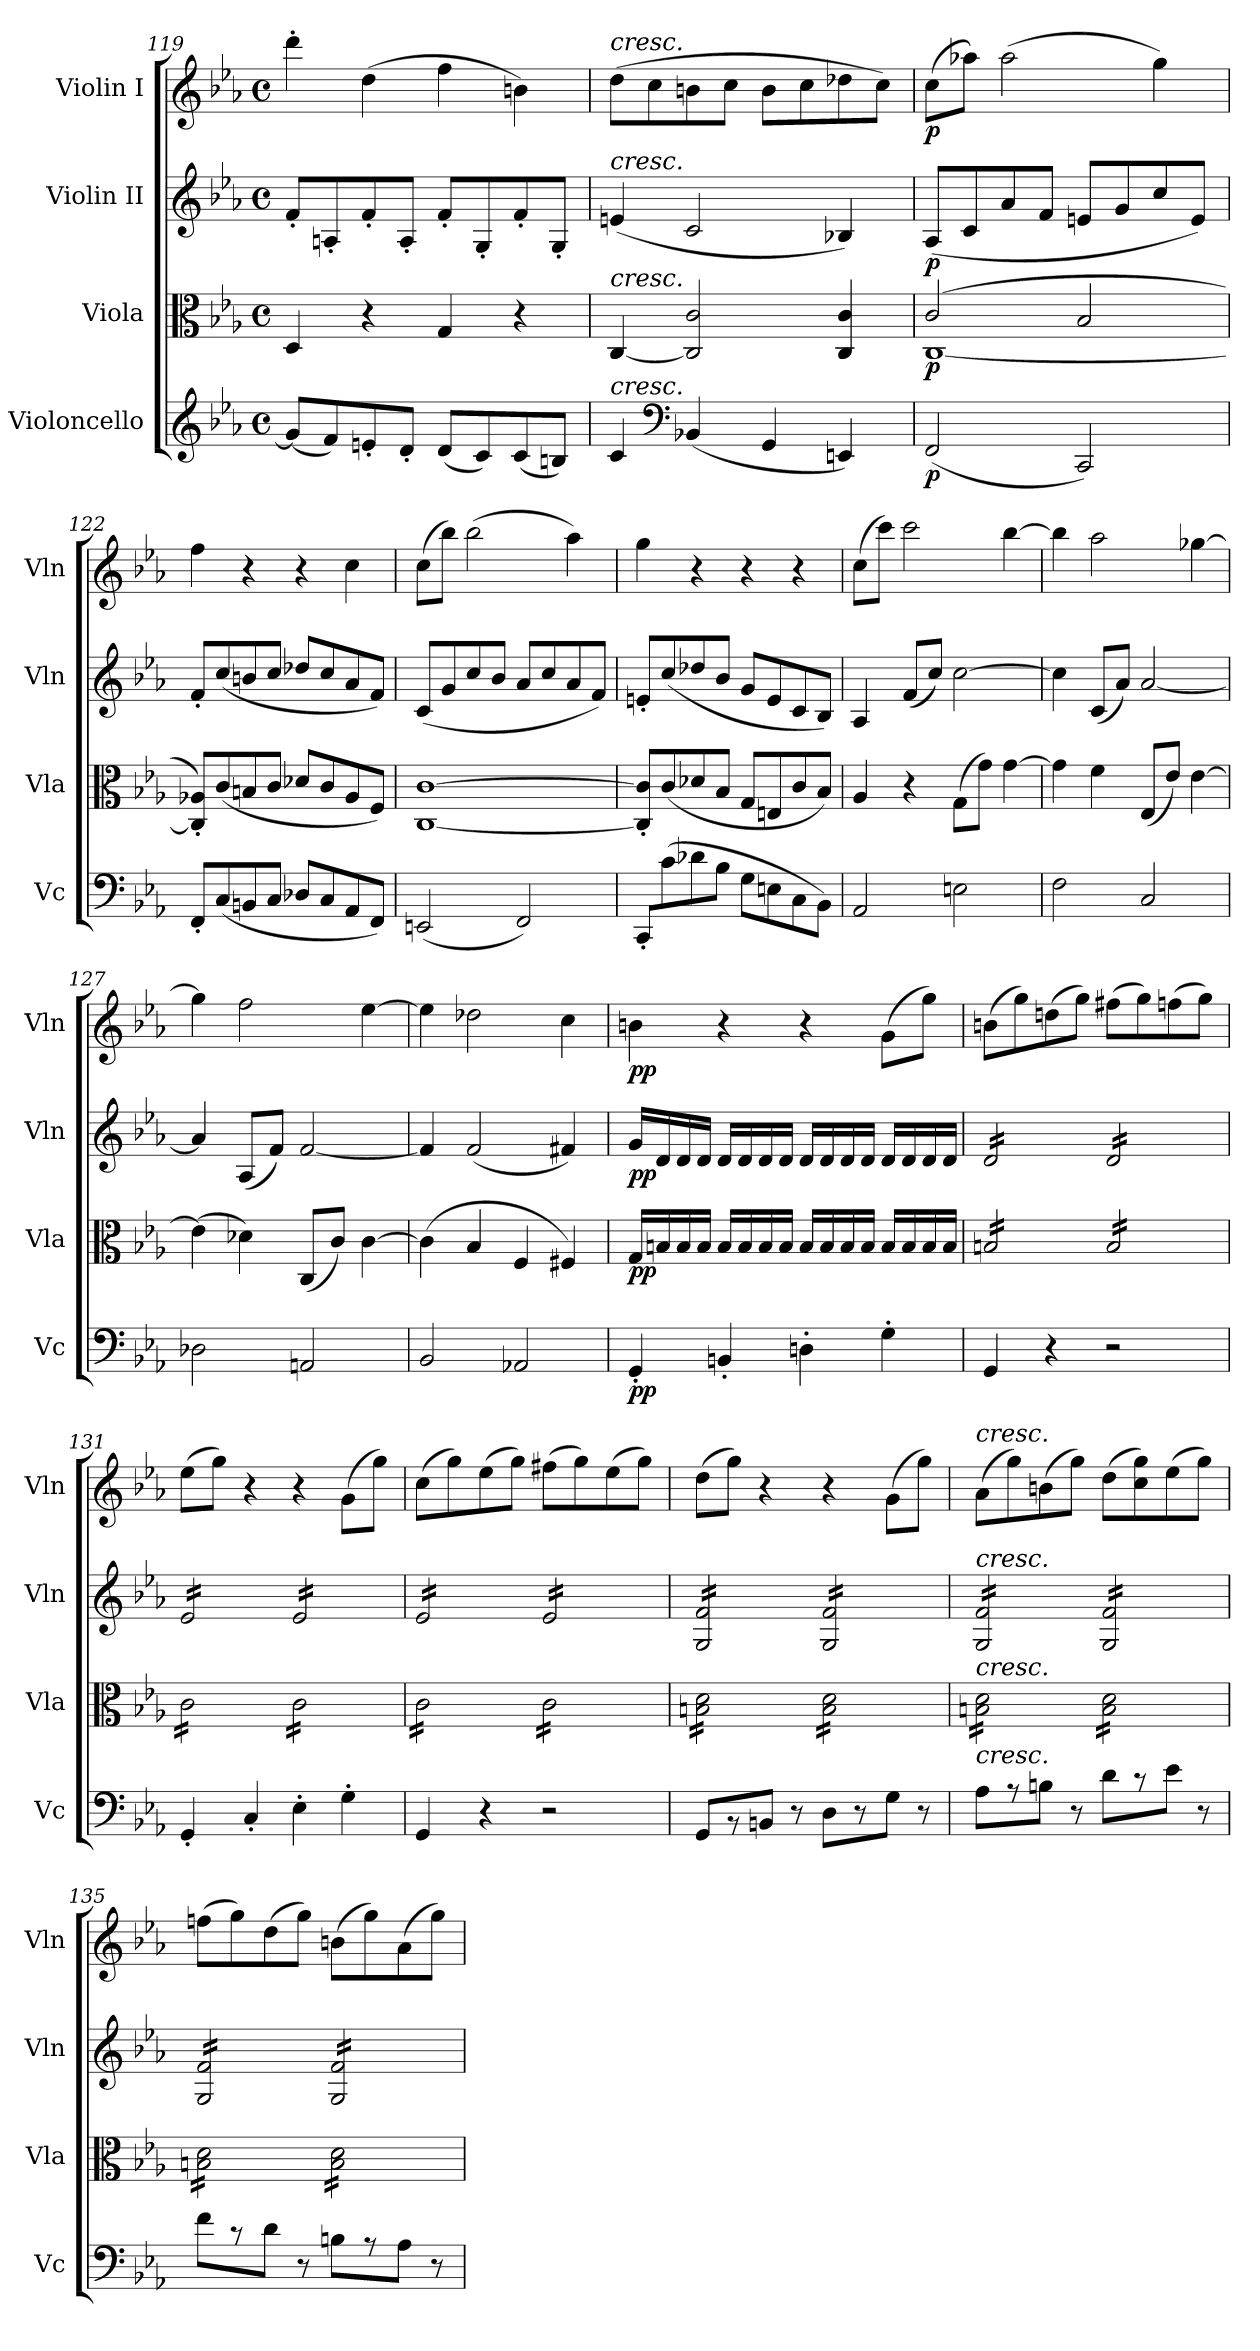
**kern	**dynam	**kern	**dynam	**kern	**dynam	**kern	**dynam
*part4	*part4	*part3	*part3	*part2	*part2	*part1	*part1
*staff4	*staff4	*staff3	*staff3	*staff2	*staff2	*staff1	*staff1
*I"Violoncello	*	*I"Viola	*	*I"Violin II	*	*I"Violin I	*
*I'Vc	*	*I'Vla	*	*I'Vln	*	*I'Vln	*
*clefG2	*	*clefC3	*	*clefG2	*	*clefG2	*
*k[b-e-a-]	*	*k[b-e-a-]	*	*k[b-e-a-]	*	*k[b-e-a-]	*
*M4/4	*	*M4/4	*	*M4/4	*	*M4/4	*
*met(c)	*	*met(c)	*	*met(c)	*	*met(c)	*
=119	=119	=119	=119	=119	=119	=119	=119
(8g/L]	.	4D/	.	8f'/L	.	4ddd'\	.
8f/)	.	.	.	8An'/	.	.	.
8en'/	.	4r	.	8f'/	.	(4dd\	.
8d'/J	.	.	.	8A'/J	.	.	.
(8d/L	.	4G/	.	8f'/L	.	4ff\	.
8c/)	.	.	.	8G'/	.	.	.
(8c/	.	4r	.	8f'/	.	4bn\)	.
8Bn/J)	.	.	.	8G'/J	.	.	.
=120	=120	=120	=120	=120	=120	=120	=120
!	!	!	!	!	!	!LO:TX:a:i:t=cresc.	!
!	!	!	!	!LO:TX:a:i:t=cresc.	!	!	!
!	!	!LO:TX:a:i:t=cresc.	!	!	!	!	!
!LO:TX:a:i:t=cresc.	!	!	!	!	!	!	!
4c/	.	[4C/	.	(4en/	.	(8dd\L	.
.	.	.	.	.	.	8cc\	.
*clefF4	*	*	*	*	*	*	*
(4BB-X/	.	2C/] 2c/	.	2c/	.	8bn\	.
.	.	.	.	.	.	8cc\J	.
4GG/	.	.	.	.	.	8b\L	.
.	.	.	.	.	.	8cc\	.
4EEn/)	.	4C/ 4c/	.	4B-X/)	.	8dd-X\	.
.	.	.	.	.	.	8cc\J)	.
!!LO:LB:g=z
=121	=121	=121	=121	=121	=121	=121	=121
*	*	*^	*	*	*	*	*
!	!LO:DY:b	!	!	!LO:DY:b	!	!LO:DY:b	!	!LO:DY:b
(2FF/	p	(2c/	[1C	p	(8A-/L	p	(8cc\L	p
.	.	.	.	.	8c/	.	8aa-X\J)	.
.	.	.	.	.	8a-/	.	(2aa-\	.
.	.	.	.	.	8f/J	.	.	.
2CC/)	.	2B-/	.	.	8en/L	.	.	.
.	.	.	.	.	8g/	.	.	.
.	.	.	.	.	8cc/	.	4gg\)	.
.	.	.	.	.	8e/J)	.	.	.
*	*	*v	*v	*	*	*	*	*
=122	=122	=122	=122	=122	=122	=122	=122
8FF'/L	.	8C/]' 8A-X/'L)	.	8f'/L	.	4ff\	.
(8C/	.	(8c/	.	(8cc/	.	.	.
8BBn/	.	8Bn/	.	8bn/	.	4r	.
8C/J	.	8c/J	.	8cc/J	.	.	.
8D-X/L	.	8d-X/L	.	8dd-X/L	.	4r	.
8C/	.	8c/	.	8cc/	.	.	.
8AA-/	.	8A-/	.	8a-/	.	4cc\	.
8FF/J)	.	8F/J)	.	8f/J)	.	.	.
=123	=123	=123	=123	=123	=123	=123	=123
(2EEn/	.	[1C [1c	.	(8c/L	.	(8cc\L	.
.	.	.	.	8g/	.	8bb-\J)	.
.	.	.	.	8cc/	.	(2bb-\	.
.	.	.	.	8b-/J	.	.	.
2FF/)	.	.	.	8a-/L	.	.	.
.	.	.	.	8cc/	.	.	.
.	.	.	.	8a-/	.	4aa-\)	.
.	.	.	.	8f/J)	.	.	.
=124	=124	=124	=124	=124	=124	=124	=124
8CC'/L	.	8C/]' 8c/]'L	.	8en'/L	.	4gg\	.
(8c\	.	(8c/	.	(8cc/	.	.	.
8d-X\	.	8d-X/	.	8dd-X/	.	4r	.
8B-\J	.	8B-/J	.	8b-/J	.	.	.
8G\L	.	8G/L	.	8g/L	.	4r	.
8En\	.	8En/	.	8e/	.	.	.
8C\	.	8c/	.	8c/	.	4r	.
8BB-\J)	.	8B-/J)	.	8B-/J)	.	.	.
!!LO:PB:g=z
=125	=125	=125	=125	=125	=125	=125	=125
2AA-/	.	4A-/	.	4A-/	.	(8cc\L	.
.	.	.	.	.	.	8ccc\J)	.
.	.	4r	.	(8f/L	.	2ccc\	.
.	.	.	.	8cc/J)	.	.	.
2En\	.	(8G\L	.	[2cc\	.	.	.
.	.	8g\J)	.	.	.	.	.
.	.	[4g\	.	.	.	[4bb-\	.
=126	=126	=126	=126	=126	=126	=126	=126
2F\	.	4g\]	.	4cc\]	.	4bb-\]	.
.	.	4f\	.	(8c/L	.	2aa-\	.
.	.	.	.	8a-/J)	.	.	.
2C/	.	(8E-/L	.	[2a-/	.	.	.
.	.	8e-/J)	.	.	.	.	.
.	.	[4e-\	.	.	.	[4gg-X\	.
=127	=127	=127	=127	=127	=127	=127	=127
2D-X\	.	(4e-\]	.	4a-/]	.	4gg-\]	.
.	.	4d-X\)	.	(8A-/L	.	2ff\	.
.	.	.	.	8f/J)	.	.	.
2AAn/	.	(8C/L	.	[2f/	.	.	.
.	.	8c/J)	.	.	.	.	.
.	.	[4c\	.	.	.	[4ee-\	.
=128	=128	=128	=128	=128	=128	=128	=128
2BB-/	.	(4c\]	.	4f/]	.	4ee-\]	.
.	.	4B-/	.	(2f/	.	2dd-X\	.
2AA-X/	.	4F/	.	.	.	.	.
.	.	4F#X/)	.	4f#X/)	.	4cc\	.
!!LO:LB:g=z
=129	=129	=129	=129	=129	=129	=129	=129
!	!LO:DY:b	!	!LO:DY:b	!	!LO:DY:b	!	!LO:DY:b
4GG'/	pp	16G/LL	pp	16g/LL	pp	4bn\	pp
.	.	16Bn/	.	16d/	.	.	.
.	.	16B/	.	16d/	.	.	.
.	.	16B/JJ	.	16d/JJ	.	.	.
4BBn'/	.	16B/LL	.	16d/LL	.	4r	.
.	.	16B/	.	16d/	.	.	.
.	.	16B/	.	16d/	.	.	.
.	.	16B/JJ	.	16d/JJ	.	.	.
4Dn'\	.	16B/LL	.	16d/LL	.	4r	.
.	.	16B/	.	16d/	.	.	.
.	.	16B/	.	16d/	.	.	.
.	.	16B/JJ	.	16d/JJ	.	.	.
4G'\	.	16B/LL	.	16d/LL	.	(8g\L	.
.	.	16B/	.	16d/	.	.	.
.	.	16B/	.	16d/	.	8gg\J)	.
.	.	16B/JJ	.	16d/JJ	.	.	.
=130	=130	=130	=130	=130	=130	=130	=130
*	*	*tremolo	*	*	*	*	*
*	*	*	*	*tremolo	*	*	*
4GG/	.	16Bn/LL	.	16d/LL	.	(8bn\L	.
.	.	16Bn/	.	16d/	.	.	.
.	.	16Bn/	.	16d/	.	8gg\)	.
.	.	16Bn/	.	16d/	.	.	.
4r	.	16Bn/	.	16d/	.	(8ddn\	.
.	.	16Bn/	.	16d/	.	.	.
.	.	16Bn/	.	16d/	.	8gg\J)	.
.	.	16Bn/JJ	.	16d/JJ	.	.	.
2r	.	16B/LL	.	16d/LL	.	(8ff#X\L	.
.	.	16B/	.	16d/	.	.	.
.	.	16B/	.	16d/	.	8gg\)	.
.	.	16B/	.	16d/	.	.	.
.	.	16B/	.	16d/	.	(8ffn\	.
.	.	16B/	.	16d/	.	.	.
.	.	16B/	.	16d/	.	8gg\J)	.
.	.	16B/JJ	.	16d/JJ	.	.	.
=131	=131	=131	=131	=131	=131	=131	=131
4GG'/	.	16c\LL	.	16e-/LL	.	(8ee-\L	.
.	.	16c\	.	16e-/	.	.	.
.	.	16c\	.	16e-/	.	8gg\J)	.
.	.	16c\	.	16e-/	.	.	.
4C'/	.	16c\	.	16e-/	.	4r	.
.	.	16c\	.	16e-/	.	.	.
.	.	16c\	.	16e-/	.	.	.
.	.	16c\JJ	.	16e-/JJ	.	.	.
4E-'\	.	16c\LL	.	16e-/LL	.	4r	.
.	.	16c\	.	16e-/	.	.	.
.	.	16c\	.	16e-/	.	.	.
.	.	16c\	.	16e-/	.	.	.
4G'\	.	16c\	.	16e-/	.	(8g\L	.
.	.	16c\	.	16e-/	.	.	.
.	.	16c\	.	16e-/	.	8gg\J)	.
.	.	16c\JJ	.	16e-/JJ	.	.	.
=132	=132	=132	=132	=132	=132	=132	=132
4GG/	.	16c\LL	.	16e-/LL	.	(8cc\L	.
.	.	16c\	.	16e-/	.	.	.
.	.	16c\	.	16e-/	.	8gg\)	.
.	.	16c\	.	16e-/	.	.	.
4r	.	16c\	.	16e-/	.	(8ee-\	.
.	.	16c\	.	16e-/	.	.	.
.	.	16c\	.	16e-/	.	8gg\J)	.
.	.	16c\JJ	.	16e-/JJ	.	.	.
2r	.	16c\LL	.	16e-/LL	.	(8ff#X\L	.
.	.	16c\	.	16e-/	.	.	.
.	.	16c\	.	16e-/	.	8gg\)	.
.	.	16c\	.	16e-/	.	.	.
.	.	16c\	.	16e-/	.	(8ee-\	.
.	.	16c\	.	16e-/	.	.	.
.	.	16c\	.	16e-/	.	8gg\J)	.
.	.	16c\JJ	.	16e-/JJ	.	.	.
!!LO:LB:g=z
=133	=133	=133	=133	=133	=133	=133	=133
8GG/L	.	16Bn\ 16d\LL	.	16G/ 16f/LL	.	(8dd\L	.
.	.	16Bn\ 16d\	.	16G/ 16f/	.	.	.
8r	.	16Bn\ 16d\	.	16G/ 16f/	.	8gg\J)	.
.	.	16Bn\ 16d\	.	16G/ 16f/	.	.	.
8BBn/J	.	16Bn\ 16d\	.	16G/ 16f/	.	4r	.
.	.	16Bn\ 16d\	.	16G/ 16f/	.	.	.
8r	.	16Bn\ 16d\	.	16G/ 16f/	.	.	.
.	.	16Bn\ 16d\JJ	.	16G/ 16f/JJ	.	.	.
8D\L	.	16B\ 16d\LL	.	16G/ 16f/LL	.	4r	.
.	.	16B\ 16d\	.	16G/ 16f/	.	.	.
8r	.	16B\ 16d\	.	16G/ 16f/	.	.	.
.	.	16B\ 16d\	.	16G/ 16f/	.	.	.
8G\J	.	16B\ 16d\	.	16G/ 16f/	.	(8g\L	.
.	.	16B\ 16d\	.	16G/ 16f/	.	.	.
8r	.	16B\ 16d\	.	16G/ 16f/	.	8gg\J)	.
.	.	16B\ 16d\JJ	.	16G/ 16f/JJ	.	.	.
=134	=134	=134	=134	=134	=134	=134	=134
!	!	!	!	!	!	!LO:TX:a:i:t=cresc.	!
!	!	!	!	!LO:TX:a:i:t=cresc.	!	!	!
!	!	!LO:TX:a:i:t=cresc.	!	!	!	!	!
!LO:TX:a:i:t=cresc.	!	!	!	!	!	!	!
8A-\L	.	16Bn\ 16d\LL	.	16G/ 16f/LL	.	(8a-\L	.
.	.	16Bn\ 16d\	.	16G/ 16f/	.	.	.
8r	.	16Bn\ 16d\	.	16G/ 16f/	.	8gg\)	.
.	.	16Bn\ 16d\	.	16G/ 16f/	.	.	.
8Bn\J	.	16Bn\ 16d\	.	16G/ 16f/	.	(8bn\	.
.	.	16Bn\ 16d\	.	16G/ 16f/	.	.	.
8r	.	16Bn\ 16d\	.	16G/ 16f/	.	8gg\J)	.
.	.	16Bn\ 16d\JJ	.	16G/ 16f/JJ	.	.	.
8d\L	.	16B\ 16d\LL	.	16G/ 16f/LL	.	(8dd\L	.
.	.	16B\ 16d\	.	16G/ 16f/	.	.	.
8r	.	16B\ 16d\	.	16G/ 16f/	.	8cc\ 8gg\)	.
.	.	16B\ 16d\	.	16G/ 16f/	.	.	.
8e-\J	.	16B\ 16d\	.	16G/ 16f/	.	(8ee-\	.
.	.	16B\ 16d\	.	16G/ 16f/	.	.	.
8r	.	16B\ 16d\	.	16G/ 16f/	.	8gg\J)	.
.	.	16B\ 16d\JJ	.	16G/ 16f/JJ	.	.	.
=135	=135	=135	=135	=135	=135	=135	=135
8f\L	.	16Bn\ 16d\LL	.	16G/ 16f/LL	.	(8ffn\L	.
.	.	16Bn\ 16d\	.	16G/ 16f/	.	.	.
8r	.	16Bn\ 16d\	.	16G/ 16f/	.	8gg\)	.
.	.	16Bn\ 16d\	.	16G/ 16f/	.	.	.
8d\J	.	16Bn\ 16d\	.	16G/ 16f/	.	(8dd\	.
.	.	16Bn\ 16d\	.	16G/ 16f/	.	.	.
8r	.	16Bn\ 16d\	.	16G/ 16f/	.	8gg\J)	.
.	.	16Bn\ 16d\JJ	.	16G/ 16f/JJ	.	.	.
8Bn\L	.	16B\ 16d\LL	.	16G/ 16f/LL	.	(8bn\L	.
.	.	16B\ 16d\	.	16G/ 16f/	.	.	.
8r	.	16B\ 16d\	.	16G/ 16f/	.	8gg\)	.
.	.	16B\ 16d\	.	16G/ 16f/	.	.	.
8A-\J	.	16B\ 16d\	.	16G/ 16f/	.	(8a-\	.
.	.	16B\ 16d\	.	16G/ 16f/	.	.	.
8r	.	16B\ 16d\	.	16G/ 16f/	.	8gg\J)	.
.	.	16B\ 16d\JJ	.	16G/ 16f/JJ	.	.	.
*	*	*	*	*Xtremolo	*	*	*
*	*	*Xtremolo	*	*	*	*	*
=	=	=	=	=	=	=	=
*-	*-	*-	*-	*-	*-	*-	*-
